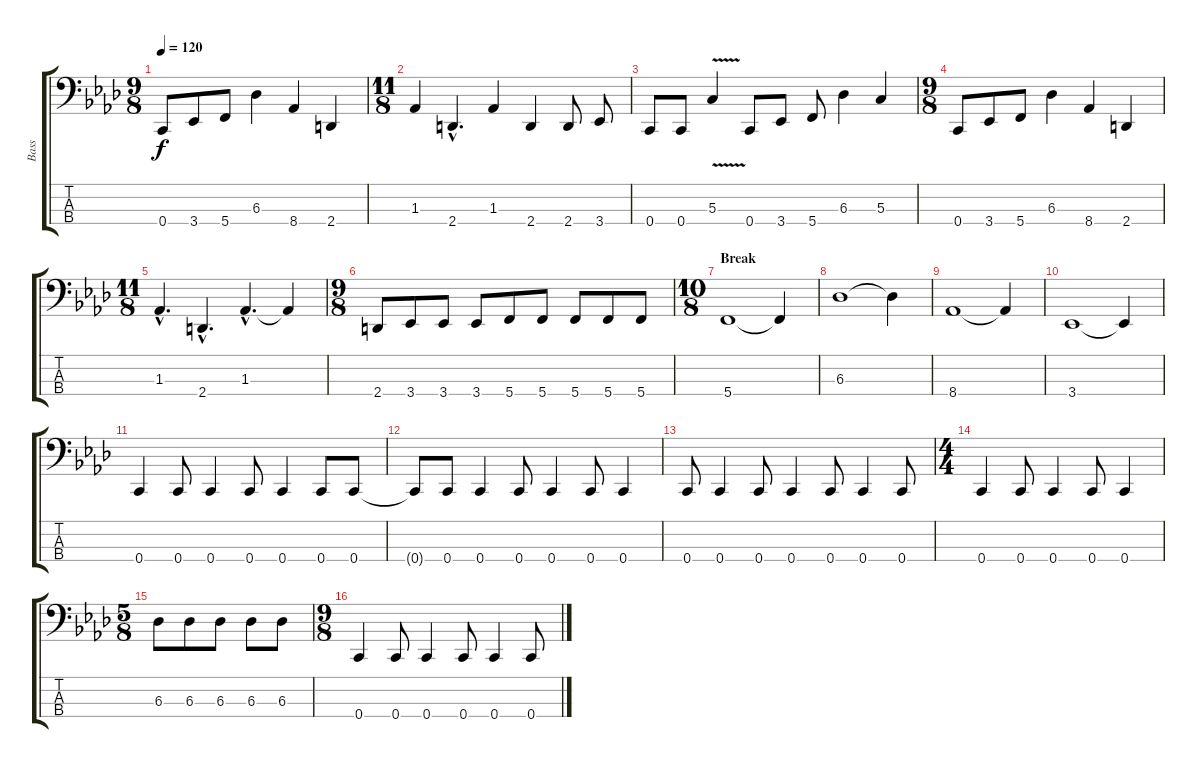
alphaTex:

\track ("Bass" "Bass") {instrument electricbasspick}
\staff {score tabs}
\tuning (F2 C2 G1 C1) {hide}
\ts (9 8)
\tempo 120
\clef f4
\ks ab
0.4.8{dy f} 3.4.8 5.4.8 6.3.4 8.4.4 2.4.4 |
\ts (11 8)
1.3.4 2.4{hac}.4{d} 1.3.4 2.4.4 2.4.8 3.4.8 |
0.4.8 0.4.8 5.3{v}.4 0.4.8 3.4.8 5.4.8 6.3.4 5.3.4 |
\ts (9 8)
0.4.8 3.4.8 5.4.8 6.3.4 8.4.4 2.4.4 |
\ts (11 8)
1.3{hac}.4{d} 2.4{hac}.4{d} 1.3{hac}.4{d} 1.3{t}.4 |
\ts (9 8)
2.4.8 3.4.8 3.4.8 3.4.8 5.4.8 5.4.8 5.4.8 5.4.8 5.4.8 |
\ts (10 8)
\section ("" "Break")
5.4.1 5.4{t}.4 |
6.3.1 6.3{t}.4 |
8.4.1 8.4{t}.4 |
3.4.1 3.4{t}.4 |
0.4.4 0.4.8 0.4.4 0.4.8 0.4.4 0.4.8 0.4.8 |
0.4{t}.8 0.4.8 0.4.4 0.4.8 0.4.4 0.4.8 0.4.4 |
0.4.8 0.4.4 0.4.8 0.4.4 0.4.8 0.4.4 0.4.8 |
\ts (4 4)
0.4.4 0.4.8 0.4.4 0.4.8 0.4.4 |
\ts (5 8)
6.3.8 6.3.8 6.3.8 6.3.8 6.3.8 |
\ts (9 8)
0.4.4 0.4.8 0.4.4 0.4.8 0.4.4 0.4.8
